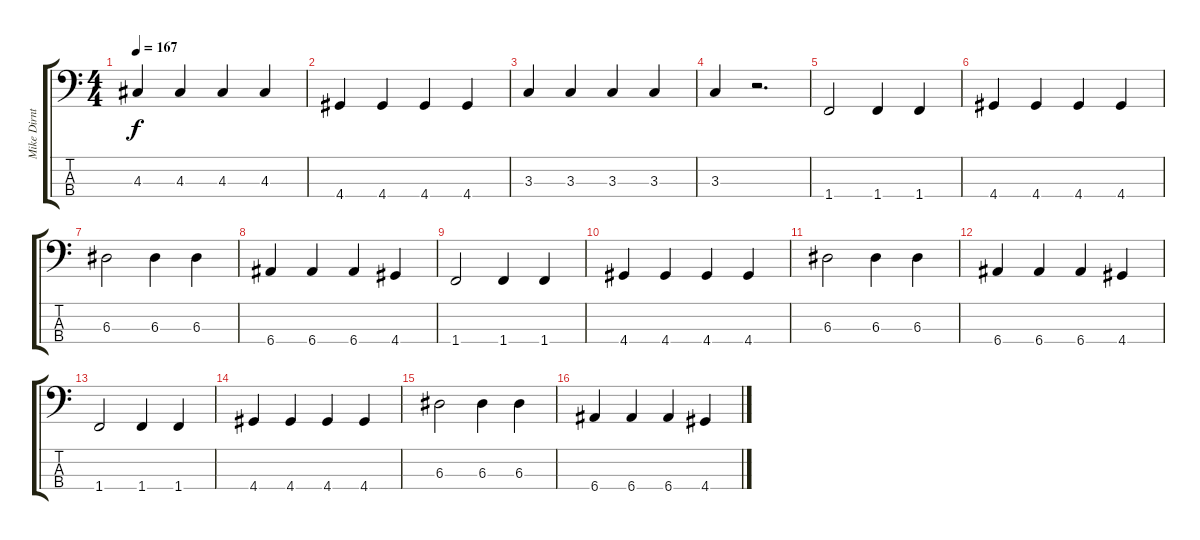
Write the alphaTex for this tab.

\track ("Mike Dirnt" "Mike Dirnt") {instrument electricbasspick}
\staff {score tabs}
\tuning (G2 D2 A1 E1) {hide}
\ts (4 4)
\tempo 167
\clef f4
\ks c
4.3.4{dy f} 4.3.4 4.3.4 4.3.4 |
4.4.4 4.4.4 4.4.4 4.4.4 |
3.3.4 3.3.4 3.3.4 3.3.4 |
3.3.4 r.2{d} |
1.4.2{instrument electricbassfinger} 1.4.4 1.4.4 |
4.4.4 4.4.4 4.4.4 4.4.4 |
6.3.2 6.3.4 6.3.4 |
6.4.4 6.4.4 6.4.4 4.4.4 |
1.4.2 1.4.4 1.4.4 |
4.4.4 4.4.4 4.4.4 4.4.4 |
6.3.2 6.3.4 6.3.4 |
6.4.4 6.4.4 6.4.4 4.4.4 |
1.4.2 1.4.4 1.4.4 |
4.4.4 4.4.4 4.4.4 4.4.4 |
6.3.2 6.3.4 6.3.4 |
6.4.4 6.4.4 6.4.4 4.4.4
